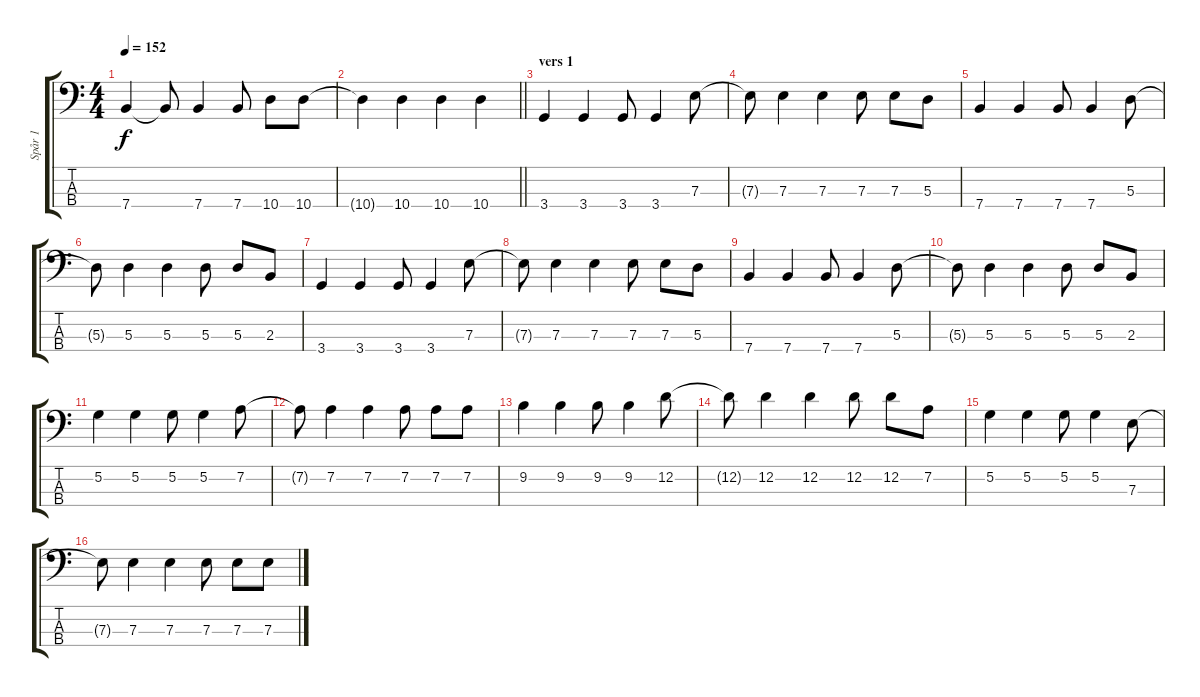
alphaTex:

\track ("Spår 1" "Spår 1") {instrument electricbassfinger}
\staff {score tabs}
\tuning (G2 D2 A1 E1) {hide}
\ts (4 4)
\tempo 152
\clef f4
\ks c
7.4.4{dy f} 7.4{t}.8 7.4.4 7.4.8 10.4.8 10.4.8 |
\barLineRight lightlight
10.4{t}.4 10.4.4 10.4.4 10.4.4 |
\section ("" "vers 1")
3.4.4 3.4.4 3.4.8 3.4.4 7.3.8 |
7.3{t}.8 7.3.4{balance 11} 7.3.4 7.3.8 7.3.8 5.3.8 |
7.4.4 7.4.4 7.4.8 7.4.4 5.3.8 |
5.3{t}.8 5.3.4 5.3.4 5.3.8 5.3.8 2.3.8 |
3.4.4 3.4.4 3.4.8 3.4.4 7.3.8 |
7.3{t}.8 7.3.4 7.3.4 7.3.8 7.3.8 5.3.8 |
7.4.4 7.4.4 7.4.8 7.4.4 5.3.8 |
5.3{t}.8 5.3.4 5.3.4 5.3.8 5.3.8 2.3.8{balance 3} |
5.2.4 5.2.4 5.2.8 5.2.4 7.2.8 |
7.2{t}.8 7.2.4 7.2.4 7.2.8 7.2.8 7.2.8 |
9.2.4 9.2.4 9.2.8 9.2.4 12.2.8 |
12.2{t}.8 12.2.4 12.2.4 12.2.8 12.2.8 7.2.8 |
5.2.4 5.2.4 5.2.8 5.2.4 7.3.8 |
7.3{t}.8 7.3.4 7.3.4 7.3.8 7.3.8 7.3.8
